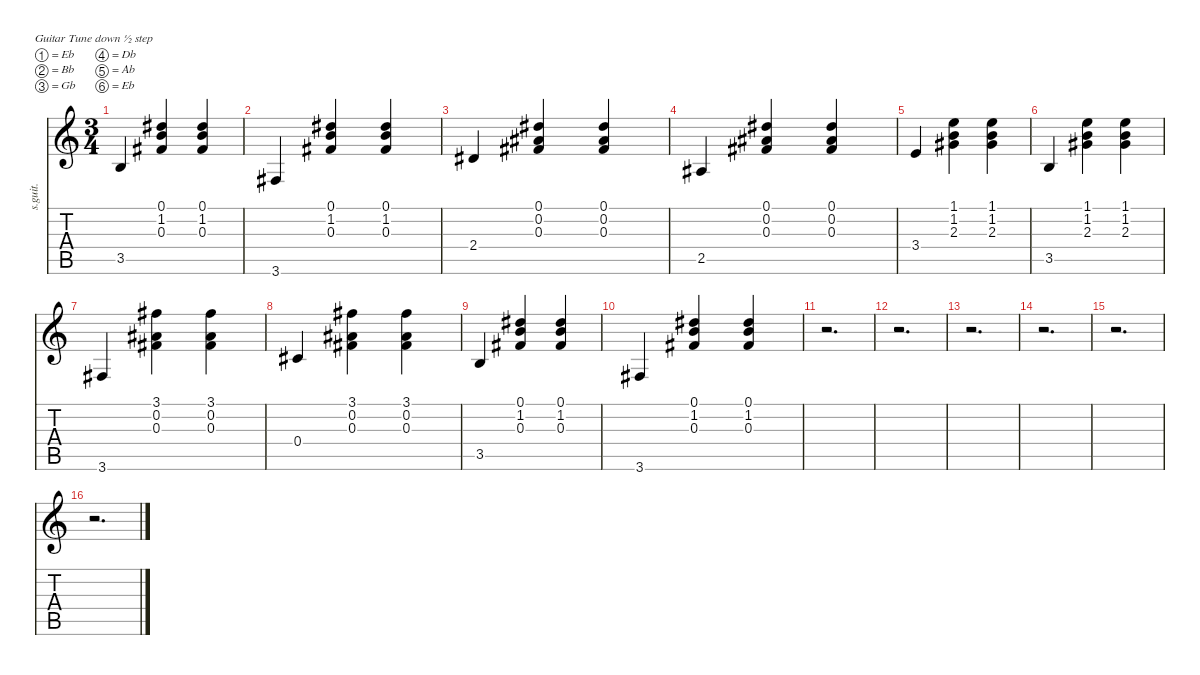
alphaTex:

\defaultSystemsLayout 4
\hideDynamics
\bracketExtendMode nobrackets
\track ("" "s.guit.") {instrument distortionguitar}
\staff {score tabs}
\tuning (Eb4 Bb3 Gb3 Db3 Ab2 Eb2)
\ts (3 4)
\beaming (8 2 2 2 2)
\tempo (184 hide)
\clef g2
\ks c
3.5.4{dy f instrument distortionguitar} (0.1{acc #} 1.2 0.3{acc #}).4 (0.1{acc #} 1.2 0.3{acc #}).4 |
3.6{acc #}.4 (0.1{acc #} 1.2 0.3{acc #}).4 (0.1{acc #} 1.2 0.3{acc #}).4 |
2.4{acc #}.4 (0.1{acc #} 0.2{acc #} 0.3{acc #}).4 (0.1{acc #} 0.2{acc #} 0.3{acc #}).4 |
2.5{acc #}.4 (0.1{acc #} 0.2{acc #} 0.3{acc #}).4 (0.1{acc #} 0.2{acc #} 0.3{acc #}).4 |
3.4.4 (1.1 1.2 2.3{acc #}).4 (1.1 1.2 2.3{acc #}).4 |
3.5.4 (1.1 1.2 2.3{acc #}).4 (1.1 1.2 2.3{acc #}).4 |
3.6{acc #}.4 (3.1{acc #} 0.2{acc #} 0.3{acc #}).4 (3.1{acc #} 0.2{acc #} 0.3{acc #}).4 |
0.4{acc #}.4 (3.1{acc #} 0.2{acc #} 0.3{acc #}).4 (3.1{acc #} 0.2{acc #} 0.3{acc #}).4 |
3.5.4 (0.1{acc #} 1.2 0.3{acc #}).4 (0.1{acc #} 1.2 0.3{acc #}).4 |
3.6{acc #}.4 (0.1{acc #} 1.2 0.3{acc #}).4 (0.1{acc #} 1.2 0.3{acc #}).4 |
r.2{d} |
r.2{d} |
r.2{d} |
r.2{d} |
r.2{d} |
r.2{d}
